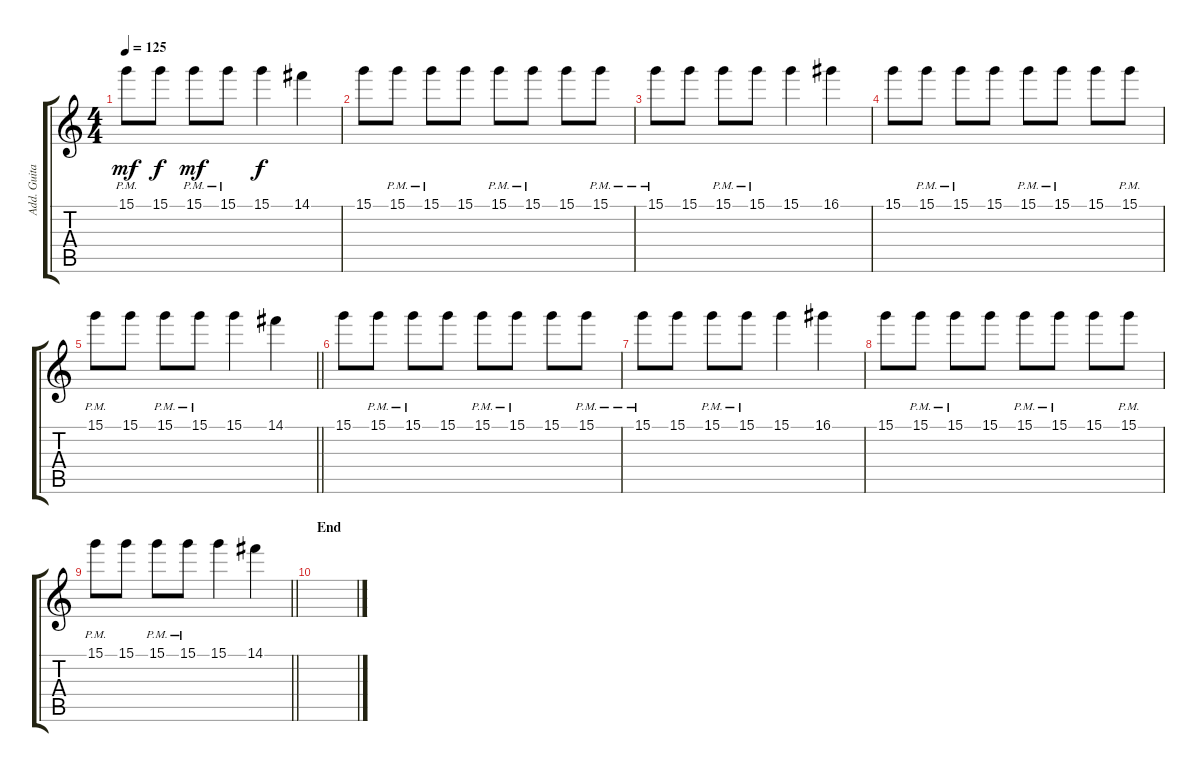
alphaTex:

\track ("Add. Guitar 1" "Add. Guita") {instrument overdrivenguitar}
\staff {score tabs}
\tuning (E4 B3 G3 D3 A2 E2) {hide}
\ts (4 4)
\tempo 125
\clef g2
\ks c
15.1{pm}.8{dy mf} 15.1.8{dy f} 15.1{pm}.8{dy mf} 15.1{pm}.8 15.1.4{dy f} 14.1.4 |
15.1.8 15.1{pm}.8 15.1{pm}.8 15.1.8 15.1{pm}.8 15.1{pm}.8 15.1.8 15.1{pm}.8 |
15.1{pm}.8 15.1.8 15.1{pm}.8 15.1{pm}.8 15.1.4 16.1.4 |
15.1.8 15.1{pm}.8 15.1{pm}.8 15.1.8 15.1{pm}.8 15.1{pm}.8 15.1.8 15.1{pm}.8 |
\barLineRight lightlight
15.1{pm}.8 15.1.8 15.1{pm}.8 15.1{pm}.8 15.1.4 14.1.4 |
15.1.8 15.1{pm}.8 15.1{pm}.8 15.1.8 15.1{pm}.8 15.1{pm}.8 15.1.8 15.1{pm}.8 |
15.1{pm}.8 15.1.8 15.1{pm}.8 15.1{pm}.8 15.1.4 16.1.4 |
15.1.8 15.1{pm}.8 15.1{pm}.8 15.1.8 15.1{pm}.8 15.1{pm}.8 15.1.8 15.1{pm}.8 |
\barLineRight lightlight
15.1{pm}.8 15.1.8 15.1{pm}.8 15.1{pm}.8 15.1.4 14.1.4 |
\section ("" "End")
